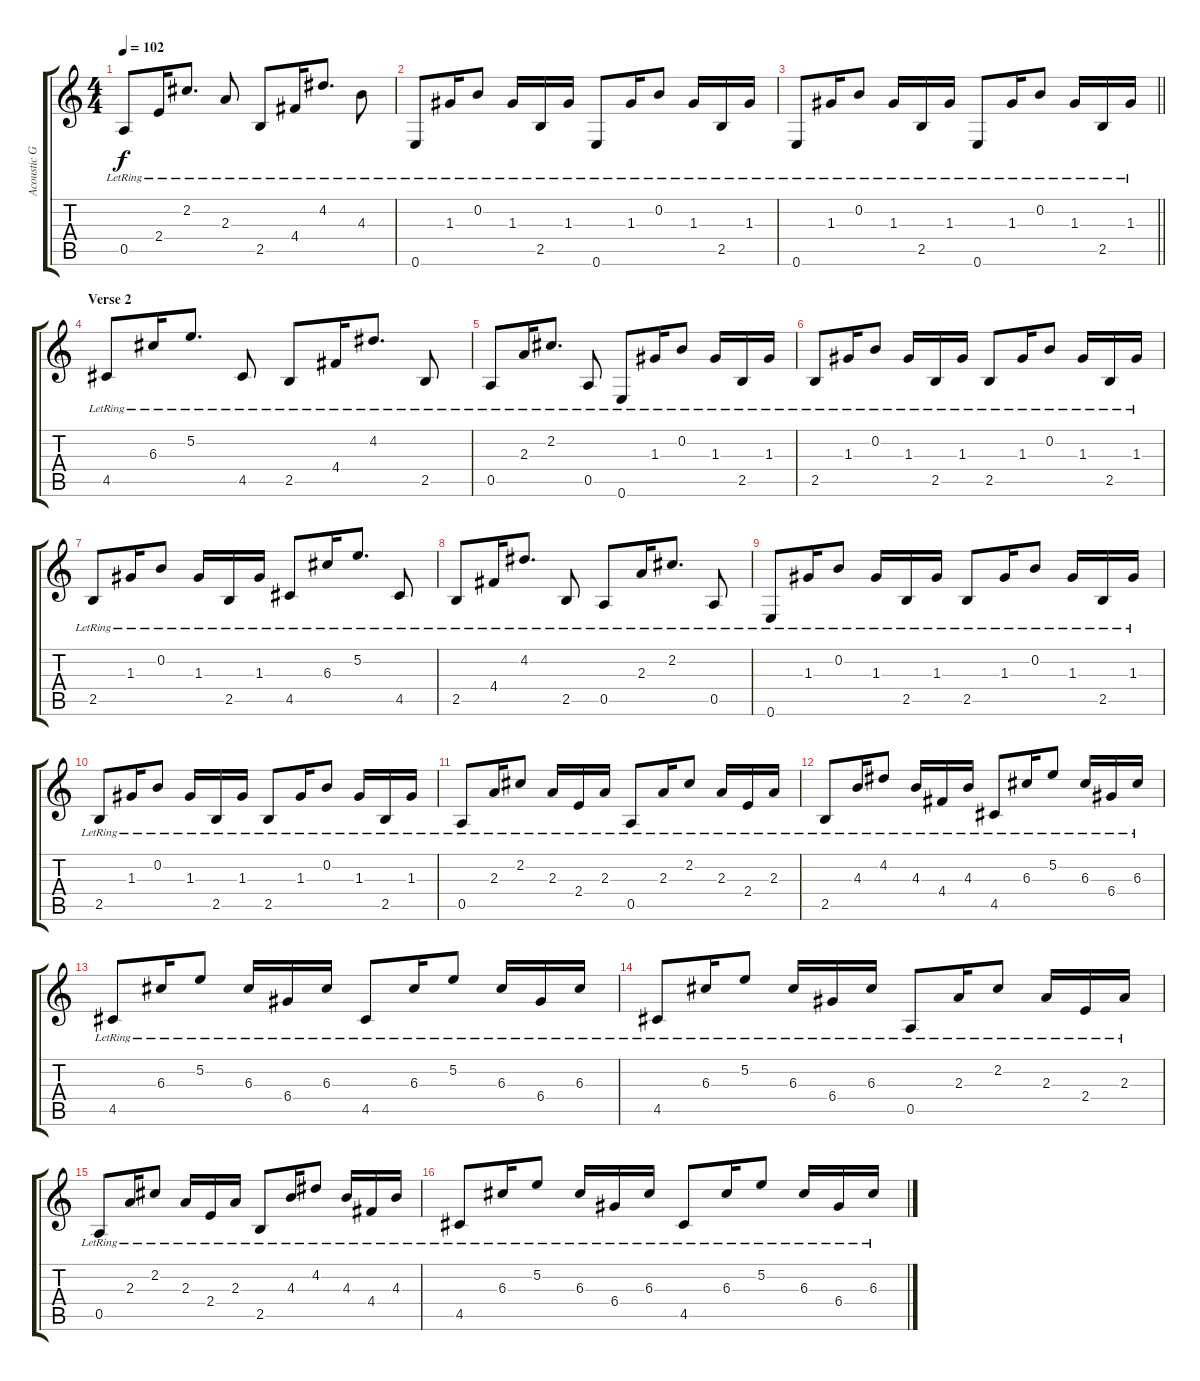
\track ("Acoustic Guitar" "Acoustic G") {instrument acousticguitarnylon}
\staff {score tabs}
\tuning (E4 B3 G3 D3 A2 E2) {hide}
\ts (4 4)
\tempo 102
\clef g2
\ks c
0.5{lr}.8{dy f} 2.4{lr}.16 2.2{lr}.8{d} 2.3{lr}.8 2.5{lr}.8 4.4{lr}.16 4.2{lr}.8{d} 4.3{lr}.8 |
0.6{lr}.8 1.3{lr}.16 0.2{lr}.8 1.3{lr}.16 2.5{lr}.16 1.3{lr}.16 0.6{lr}.8 1.3{lr}.16 0.2{lr}.8 1.3{lr}.16 2.5{lr}.16 1.3{lr}.16 |
\barLineRight lightlight
0.6{lr}.8 1.3{lr}.16 0.2{lr}.8 1.3{lr}.16 2.5{lr}.16 1.3{lr}.16 0.6{lr}.8 1.3{lr}.16 0.2{lr}.8 1.3{lr}.16 2.5{lr}.16 1.3{lr}.16 |
\section ("" "Verse 2")
4.5{lr}.8 6.3{lr}.16 5.2{lr}.8{d} 4.5{lr}.8 2.5{lr}.8 4.4{lr}.16 4.2{lr}.8{d} 2.5{lr}.8 |
0.5{lr}.8 2.3{lr}.16 2.2{lr}.8{d} 0.5{lr}.8 0.6{lr}.8 1.3{lr}.16 0.2{lr}.8 1.3{lr}.16 2.5{lr}.16 1.3{lr}.16 |
2.5{lr}.8 1.3{lr}.16 0.2{lr}.8 1.3{lr}.16 2.5{lr}.16 1.3{lr}.16 2.5{lr}.8 1.3{lr}.16 0.2{lr}.8 1.3{lr}.16 2.5{lr}.16 1.3{lr}.16 |
2.5{lr}.8 1.3{lr}.16 0.2{lr}.8 1.3{lr}.16 2.5{lr}.16 1.3{lr}.16 4.5{lr}.8 6.3{lr}.16 5.2{lr}.8{d} 4.5{lr}.8 |
2.5{lr}.8 4.4{lr}.16 4.2{lr}.8{d} 2.5{lr}.8 0.5{lr}.8 2.3{lr}.16 2.2{lr}.8{d} 0.5{lr}.8 |
0.6{lr}.8 1.3{lr}.16 0.2{lr}.8 1.3{lr}.16 2.5{lr}.16 1.3{lr}.16 2.5{lr}.8 1.3{lr}.16 0.2{lr}.8 1.3{lr}.16 2.5{lr}.16 1.3{lr}.16 |
2.5{lr}.8 1.3{lr}.16 0.2{lr}.8 1.3{lr}.16 2.5{lr}.16 1.3{lr}.16 2.5{lr}.8 1.3{lr}.16 0.2{lr}.8 1.3{lr}.16 2.5{lr}.16 1.3{lr}.16 |
0.5{lr}.8 2.3{lr}.16 2.2{lr}.8 2.3{lr}.16 2.4{lr}.16 2.3{lr}.16 0.5{lr}.8 2.3{lr}.16 2.2{lr}.8 2.3{lr}.16 2.4{lr}.16 2.3{lr}.16 |
2.5{lr}.8 4.3{lr}.16 4.2{lr}.8 4.3{lr}.16 4.4{lr}.16 4.3{lr}.16 4.5{lr}.8 6.3{lr}.16 5.2{lr}.8 6.3{lr}.16 6.4{lr}.16 6.3{lr}.16 |
4.5{lr}.8 6.3{lr}.16 5.2{lr}.8 6.3{lr}.16 6.4{lr}.16 6.3{lr}.16 4.5{lr}.8 6.3{lr}.16 5.2{lr}.8 6.3{lr}.16 6.4{lr}.16 6.3{lr}.16 |
4.5{lr}.8 6.3{lr}.16 5.2{lr}.8 6.3{lr}.16 6.4{lr}.16 6.3{lr}.16 0.5{lr}.8 2.3{lr}.16 2.2{lr}.8 2.3{lr}.16 2.4{lr}.16 2.3{lr}.16 |
0.5{lr}.8 2.3{lr}.16 2.2{lr}.8 2.3{lr}.16 2.4{lr}.16 2.3{lr}.16 2.5{lr}.8 4.3{lr}.16 4.2{lr}.8 4.3{lr}.16 4.4{lr}.16 4.3{lr}.16 |
4.5{lr}.8 6.3{lr}.16 5.2{lr}.8 6.3{lr}.16 6.4{lr}.16 6.3{lr}.16 4.5{lr}.8 6.3{lr}.16 5.2{lr}.8 6.3{lr}.16 6.4{lr}.16 6.3{lr}.16
